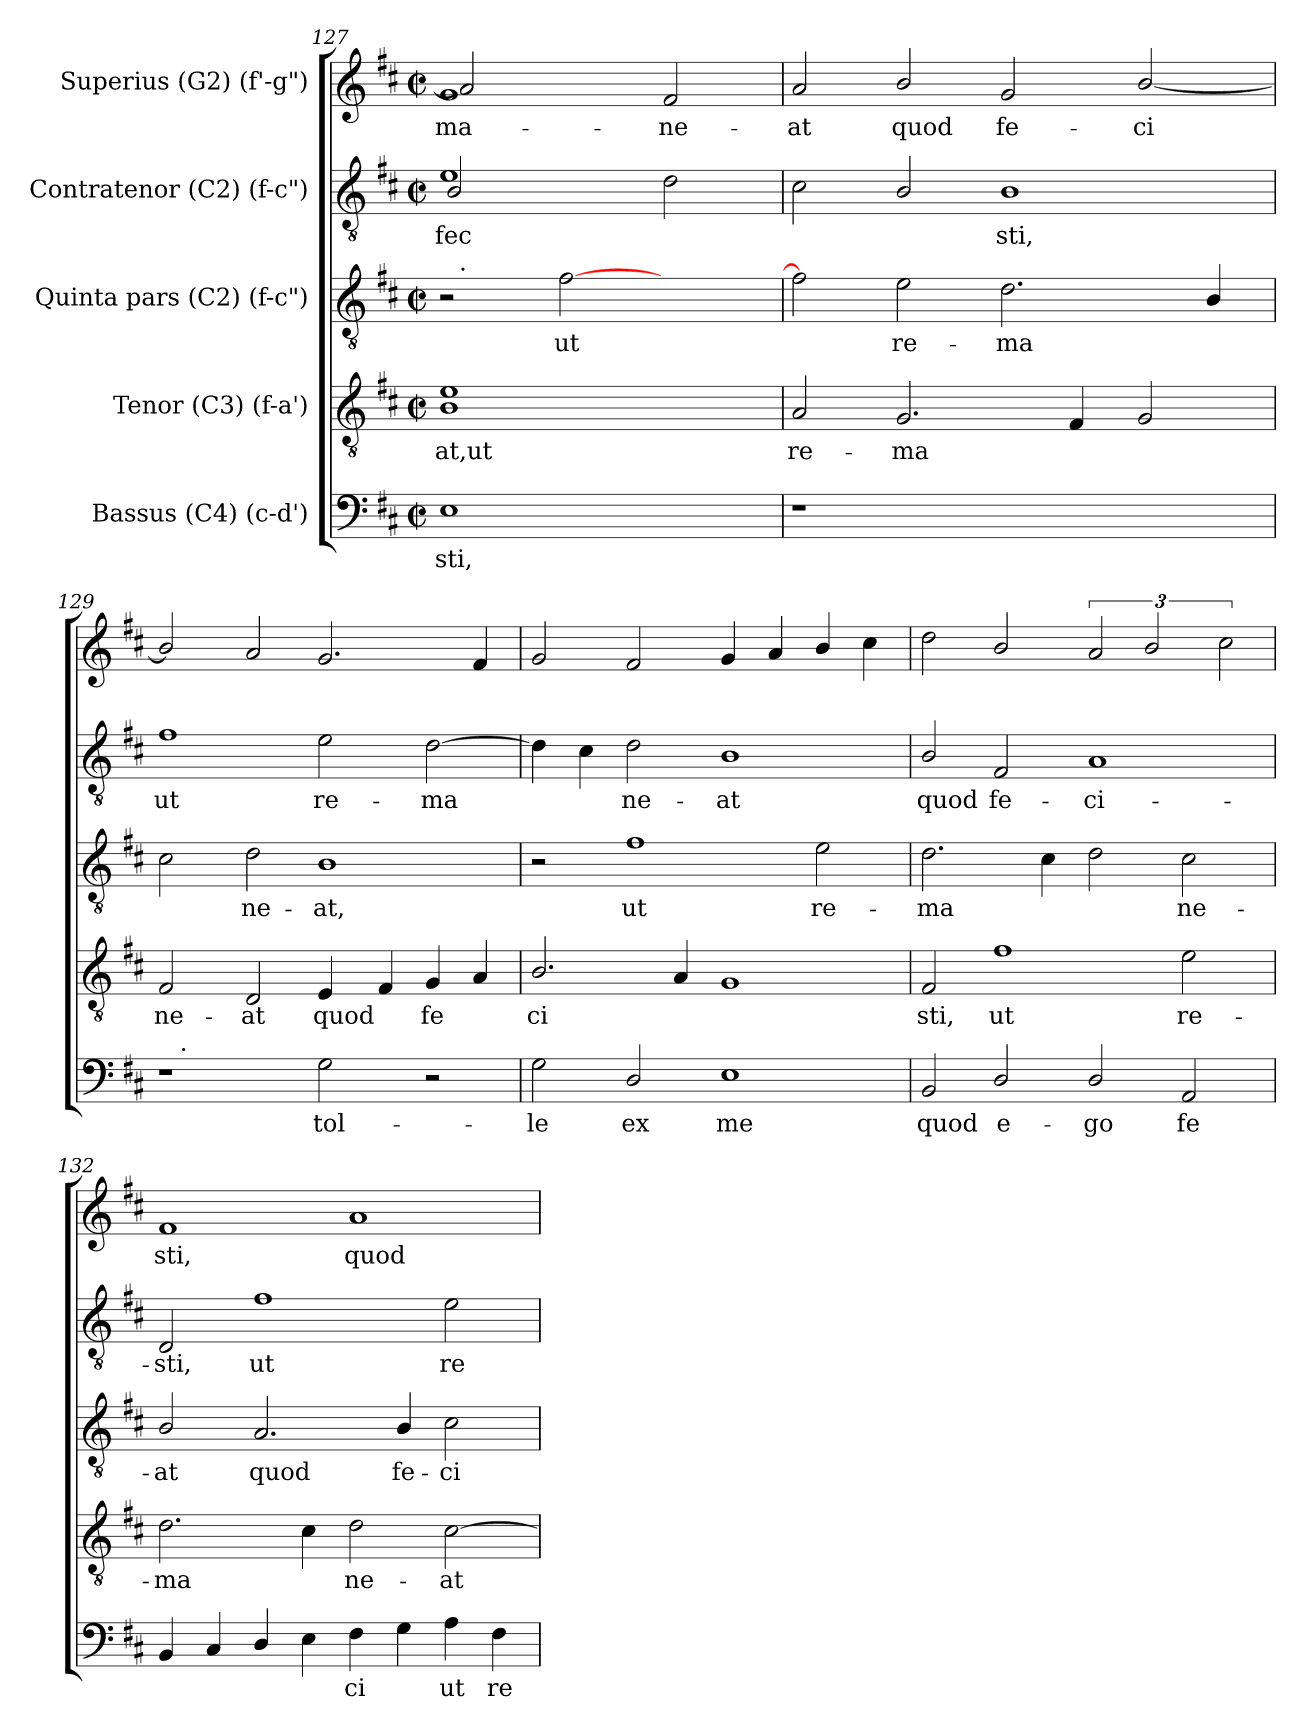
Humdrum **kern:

**kern	**text	**kern	**text	**kern	**text	**kern	**text	**kern	**text
*part5	*part5	*part4	*part4	*part3	*part3	*part2	*part2	*part1	*part1
*staff5	*staff5	*staff4	*staff4	*staff3	*staff3	*staff2	*staff2	*staff1	*staff1
*I"Bassus (C4)  (c-d')	*	*I"Tenor (C3)  (f-a')	*	*I"Quinta pars (C2)  (f-c")	*	*I"Contratenor (C2)  (f-c")	*	*I"Superius (G2)  (f'-g")	*
*clefF4	*	*clefGv2	*	*clefGv2	*	*clefGv2	*	*clefG2	*
*k[f#c#]	*	*k[f#c#]	*	*k[f#c#]	*	*k[f#c#]	*	*k[f#c#]	*
*D:	*	*D:	*	*D:	*	*D:	*	*D:	*
*M2/2	*	*M2/2	*	*M2/2	*	*M2/2	*	*M2/2	*
*met(c|)	*	*met(c|)	*	*met(c|)	*	*met(c|)	*	*met(c|)	*
=127	=127	=127	=127	=127	=127	=127	=127	=127	=127
!	!LO:LY:b:rj	!	!LO:LY:b:cj	!	!	!	!LO:LY:b:rj	!	!LO:LY:b:cj
*	*	*	*	*^	*	*^	*	*^	*
1E	-sti,	1e 1B	-at,ut	2r	32ryy	.	1e	2B/	fec-	1g	2a/]	-ma-
!	!	!	!	!	!LO:TX:a:t=.	!	!	!	!	!	!	!
.	.	.	.	.	1ryy	.	.	.	.	.	.	.
!	!	!	!	!	!	!LO:LY:b:rj	!	!	!	!	!	!
.	.	.	.	[>2f#\	.	ut	.	1ryy	.	.	1ryy	.
!	!	!	!	!	!	!	!	!	!LO:LY:b:rj	!	!	!LO:LY:b:cj
2ryy	.	2ryy	.	2ryy	.	.	2d\	.	--	2f#/	.	-ne-
.	.	.	.	.	4...ryy	.	.	.	.	.	.	.
=128	=128	=128	=128	=128	=128	=128	=128	=128	=128	=128	=128	=128
!	!	!	!LO:LY:b:cj	!	!	!LO:LY:b:rj	!	!	!LO:LY:b:rj	!	!	!LO:LY:b:cj
*	*	*	*	*v	*v	*	*	*	*	*v	*v	*
*	*	*	*	*	*	*v	*v	*	*	*
1r	.	2A/	re-	2f#\]	.	2c#\	--	2a/	-at
!	!	!	!LO:LY:b:cj	!	!LO:LY:b:rj	!	!LO:LY:b:rj	!	!LO:LY:b:cj
.	.	2.G/	-ma-	2e\	re-	2B/	--	2b/	quod
!	!	!	!	!	!LO:LY:b:rj	!	!LO:LY:b:rj	!	!LO:LY:b:cj
1ryy	.	.	.	2.d\	-ma-	1B	-sti,	2g/	fe-
!	!	!	!LO:LY:b:cj	!	!	!	!	!	!
.	.	4F#/	--	.	.	.	.	.	.
!	!	!	!LO:LY:b:cj	!	!	!	!	!	!LO:LY:b:cj
.	.	2G/	--	.	.	.	.	[<2b/	-ci-
!	!	!	!	!	!LO:LY:b:rj	!	!	!	!
.	.	.	.	4B/	--	.	.	.	.
=129	=129	=129	=129	=129	=129	=129	=129	=129	=129
!	!	!	!LO:LY:b:cj	!	!LO:LY:b:rj	!	!LO:LY:b:rj	!	!LO:LY:b:cj
*^	*	*	*	*	*	*	*	*	*
1r	16ryy	.	2F#/	-ne-	2c#\	--	1f#	ut	2b/]	--
!	!LO:TX:a:t=.	!	!	!	!	!	!	!	!	!
.	1ryy	.	.	.	.	.	.	.	.	.
!	!	!	!	!LO:LY:b:cj	!	!LO:LY:b:rj	!	!	!	!LO:LY:b:cj
.	.	.	2D/	-at	2d\	-ne-	.	.	2a/	--
!	!	!LO:LY:b:rj	!	!LO:LY:b:cj	!	!LO:LY:b:rj	!	!LO:LY:b:rj	!	!LO:LY:b:cj
2G\	.	tol-	4E/	quod	1B	-at,	2e\	re-	2.g/	--
.	2...ryy	.	.	.	.	.	.	.	.	.
!	!	!	!	!LO:LY:b:cj	!	!	!	!	!	!
.	.	.	4F#/	.	.	.	.	.	.	.
!	!	!	!	!LO:LY:b:cj	!	!	!	!LO:LY:b:rj	!	!
2r	.	.	4G/	fe-	.	.	[>2d\	-ma-	.	.
!	!	!	!	!LO:LY:b:cj	!	!	!	!	!	!LO:LY:b:cj
.	.	.	4A/	--	.	.	.	.	4f#/	--
!!LO:PB:g=z
=130	=130	=130	=130	=130	=130	=130	=130	=130	=130	=130
!	!	!LO:LY:b:rj	!	!LO:LY:b:cj	!	!	!	!LO:LY:b:rj	!	!LO:LY:b:cj
*v	*v	*	*	*	*	*	*	*	*	*
2G\	-le	2.B/	-ci-	2r	.	4d\]	--	2g/	--
!	!	!	!	!	!	!	!LO:LY:b:rj	!	!
.	.	.	.	.	.	4c#\	--	.	.
!	!LO:LY:b:rj	!	!	!	!LO:LY:b:rj	!	!LO:LY:b:rj	!	!LO:LY:b:cj
2D/	ex	.	.	1f#	ut	2d\	-ne-	2f#/	--
!	!	!	!LO:LY:b:cj	!	!	!	!	!	!
.	.	4A/	--	.	.	.	.	.	.
!	!LO:LY:b:rj	!	!LO:LY:b:cj	!	!	!	!LO:LY:b:rj	!	!LO:LY:b:cj
1E	me	1G	--	.	.	1B	-at	4g/	--
!	!	!	!	!	!	!	!	!	!LO:LY:b:cj
.	.	.	.	.	.	.	.	4a/	--
!	!	!	!	!	!LO:LY:b:rj	!	!	!	!LO:LY:b:cj
.	.	.	.	2e\	re-	.	.	4b/	--
!	!	!	!	!	!	!	!	!	!LO:LY:b:cj
.	.	.	.	.	.	.	.	4cc#\	--
=131	=131	=131	=131	=131	=131	=131	=131	=131	=131
!	!LO:LY:b:rj	!	!LO:LY:b:cj	!	!LO:LY:b:rj	!	!LO:LY:b:rj	!	!LO:LY:b:cj
2BB/	quod	2F#/	-sti,	2.d\	-ma-	2B/	quod	2dd\	--
!	!LO:LY:b:rj	!	!LO:LY:b:cj	!	!	!	!LO:LY:b:rj	!	!LO:LY:b:cj
2D/	e-	1f#	ut	.	.	2F#/	fe-	2b/	--
!	!	!	!	!	!LO:LY:b:rj	!	!	!	!
.	.	.	.	4c#\	--	.	.	.	.
!	!LO:LY:b:rj	!	!	!	!LO:LY:b:rj	!	!LO:LY:b:rj	!	!LO:LY:b:cj
2D/	-go	.	.	2d\	--	1A	-ci-	3a/	--
!	!	!	!	!	!	!	!	!	!LO:LY:b:cj
.	.	.	.	.	.	.	.	3b/	--
!	!LO:LY:b:rj	!	!LO:LY:b:cj	!	!LO:LY:b:rj	!	!	!	!
2AA/	fe-	2e\	re-	2c#\	-ne-	.	.	.	.
!	!	!	!	!	!	!	!	!	!LO:LY:b:cj
.	.	.	.	.	.	.	.	3cc#\	--
=132	=132	=132	=132	=132	=132	=132	=132	=132	=132
!	!LO:LY:b:rj	!	!LO:LY:b:cj	!	!LO:LY:b:rj	!	!LO:LY:b:rj	!	!LO:LY:b:cj
4BB/	--	2.d\	-ma-	2B/	-at	2D/	-sti,	1f#	-sti,
!	!LO:LY:b:rj	!	!	!	!	!	!	!	!
4C#/	--	.	.	.	.	.	.	.	.
!	!LO:LY:b:rj	!	!	!	!LO:LY:b:rj	!	!LO:LY:b:rj	!	!
4D/	--	.	.	2.A/	quod	1f#	ut	.	.
!	!LO:LY:b:rj	!	!LO:LY:b:cj	!	!	!	!	!	!
4E\	--	4c#\	--	.	.	.	.	.	.
!	!LO:LY:b:rj	!	!LO:LY:b:cj	!	!	!	!	!	!LO:LY:b:cj
4F#\	-ci	2d\	-ne-	.	.	.	.	1a	quod
!	!LO:LY:b:rj	!	!	!	!LO:LY:b:rj	!	!	!	!
4G\	.	.	.	4B/	fe-	.	.	.	.
!	!LO:LY:b:rj	!	!LO:LY:b:cj	!	!LO:LY:b:rj	!	!LO:LY:b:rj	!	!
4A\	ut	[>2c#\	-at	2c#\	-ci-	2e\	re-	.	.
!	!LO:LY:b:rj	!	!	!	!	!	!	!	!
4F#\	re-	.	.	.	.	.	.	.	.
=	=	=	=	=	=	=	=	=	=
*-	*-	*-	*-	*-	*-	*-	*-	*-	*-
